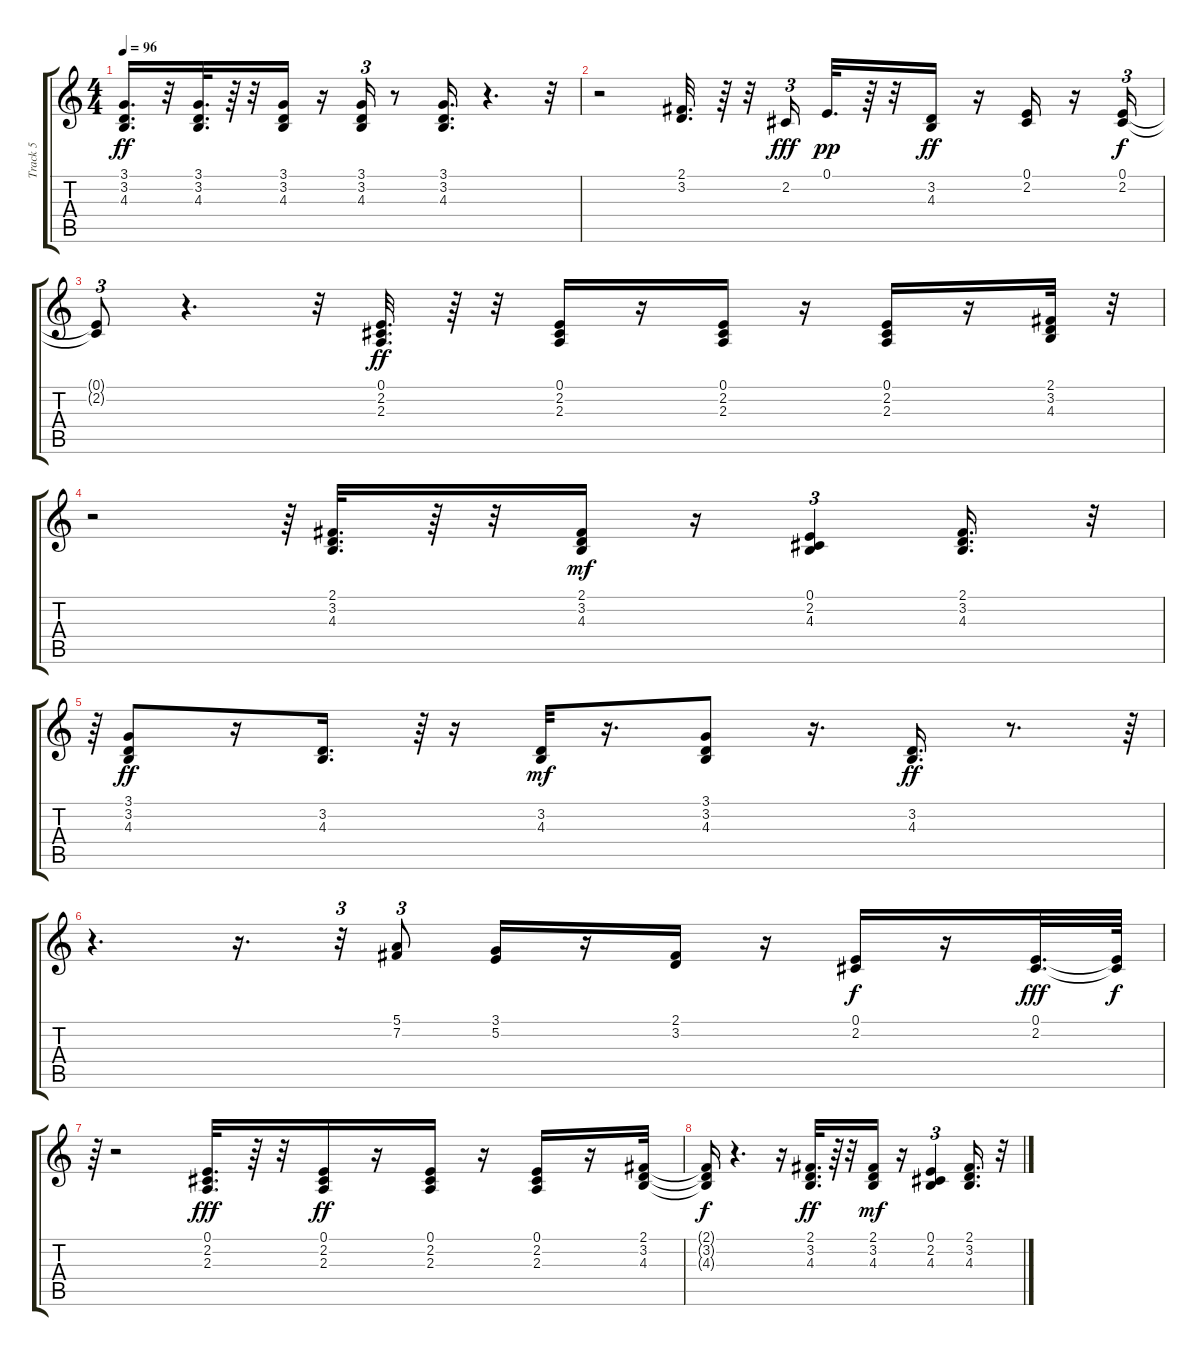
\track ("Track 5" "Track 5") {instrument choiraahs}
\staff {score tabs}
\tuning (E4 B3 G3 D3 A2 E2) {hide}
\ts (4 4)
\tempo 96
\clef g2
\ks c
(3.1 3.2 4.3).16{d dy ff} r.32 (3.1 3.2 4.3).32{d} r.64 r.32 (3.1 3.2 4.3).16 r.16 (3.1 3.2 4.3).16{tu (3 2)} r.8 (3.1 3.2 4.3).16{d} r.4{d} r.32 |
r.2 (2.1 3.2).32{d} r.64 r.32 2.2.16{tu (3 2) dy fff} 0.1.32{d dy pp} r.64 r.32 (3.2 4.3).16{dy ff} r.16 (0.1 2.2).16 r.16 (0.1 2.2).16{tu (3 2) dy f} |
(0.1{t} 2.2{t}).8{tu (3 2)} r.4{d} r.32 (0.1 2.2 2.3).32{d dy ff} r.64 r.32 (0.1 2.2 2.3).16 r.16 (0.1 2.2 2.3).16 r.16 (0.1 2.2 2.3).16 r.16 (2.1 3.2 4.3).32 r.32{tu (3 2)} |
r.2 r.64{tu (3 2)} (2.1 3.2 4.3).32{d} r.64 r.32 (2.1 3.2 4.3).16{dy mf} r.16 (0.1 2.2 4.3).4{tu (3 2)} (2.1 3.2 4.3).16{d} r.32{tu (3 2)} |
r.64{tu (3 2)} (3.1 3.2 4.3).8{dy ff} r.16 (3.2 4.3).16{d} r.64{tu (3 2)} r.16 (3.2 4.3).32{dy mf} r.16{d} (3.1 3.2 4.3).8 r.16{d} (3.2 4.3).16{d dy ff} r.8{d} r.64{tu (3 2)} |
r.4{d} r.16{d} r.32{tu (3 2)} (5.1 7.2).8{tu (3 2)} (3.1 5.2).16 r.16 (2.1 3.2).16 r.16 (0.1 2.2).16{dy f} r.16 (0.1 2.2).32{d dy fff} (0.1{t} 2.2{t}).64{dy f} |
r.64{tu (3 2)} r.2 (0.1 2.2 2.3).32{d dy fff} r.64 r.32 (0.1 2.2 2.3).16{dy ff} r.16 (0.1 2.2 2.3).16 r.16 (0.1 2.2 2.3).16 r.16 (2.1 3.2 4.3).32 |
(2.1{t} 3.2{t} 4.3{t}).16{dy f} r.4{d} r.16 (2.1 3.2 4.3).32{d dy ff} r.64 r.32 (2.1 3.2 4.3).16{dy mf} r.16 (0.1 2.2 4.3).4{tu (3 2)} (2.1 3.2 4.3).16{d} r.32
